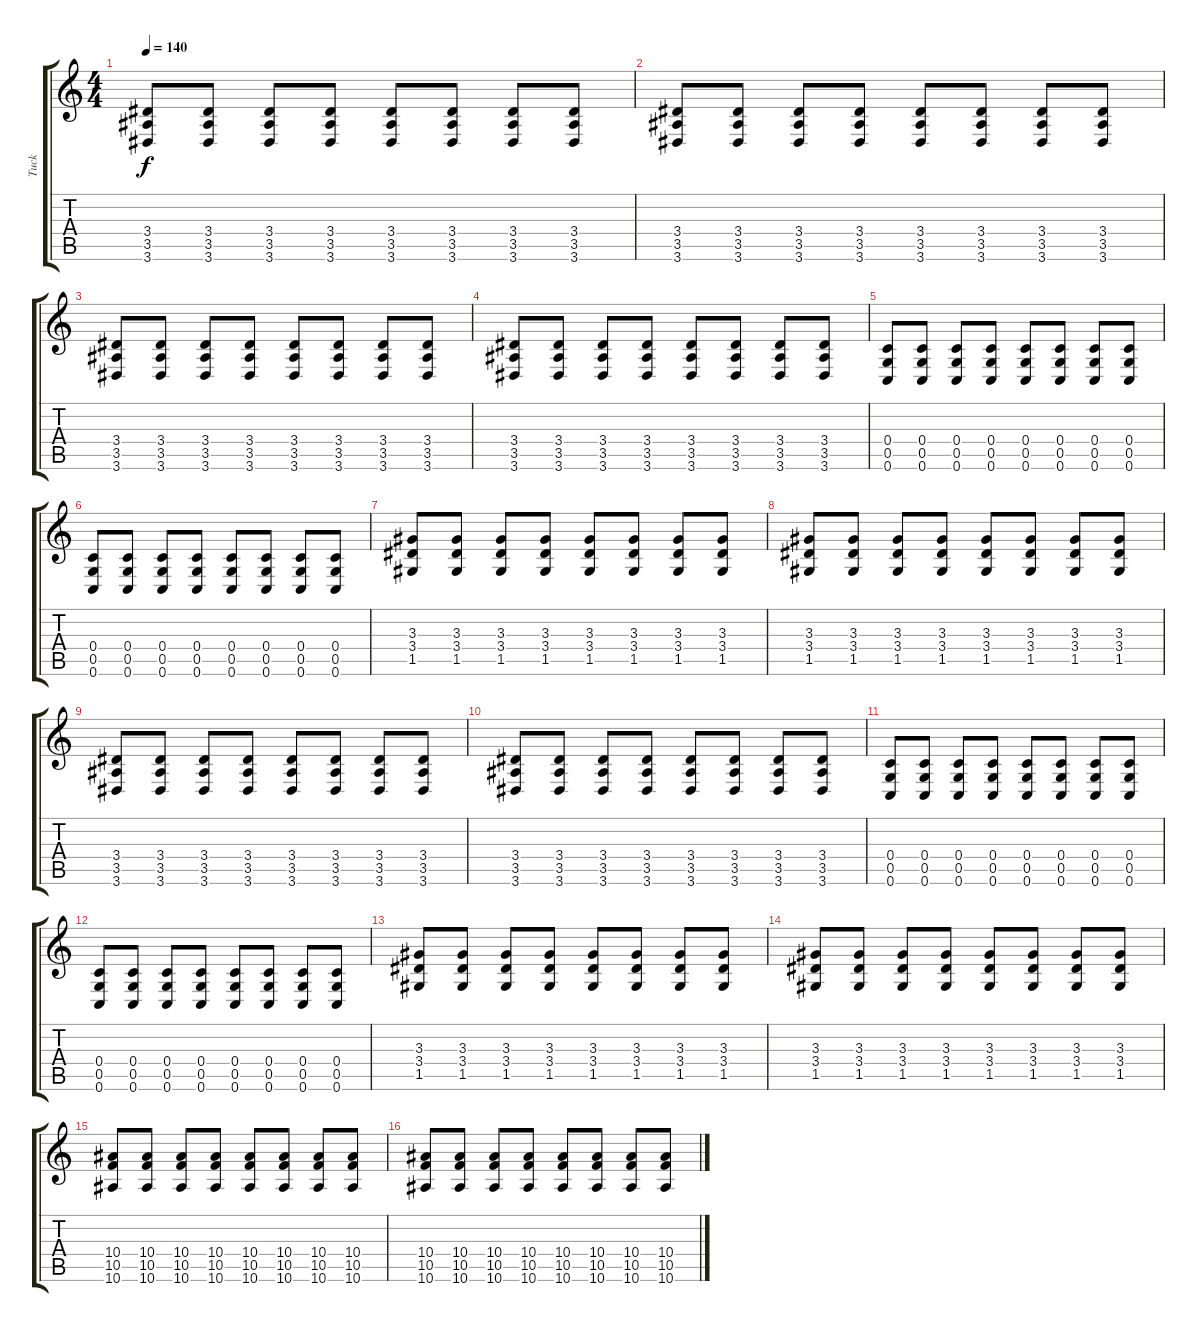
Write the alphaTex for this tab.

\track ("Tuck" "Tuck") {instrument distortionguitar}
\staff {score tabs}
\tuning (D4 A3 F3 C3 G2 C2) {hide}
\ts (4 4)
\tempo 140
\clef g2
\ks c
(3.4 3.5 3.6).8{dy f} (3.4 3.5 3.6).8 (3.4 3.5 3.6).8 (3.4 3.5 3.6).8 (3.4 3.5 3.6).8 (3.4 3.5 3.6).8 (3.4 3.5 3.6).8 (3.4 3.5 3.6).8 |
(3.4 3.5 3.6).8 (3.4 3.5 3.6).8 (3.4 3.5 3.6).8 (3.4 3.5 3.6).8 (3.4 3.5 3.6).8 (3.4 3.5 3.6).8 (3.4 3.5 3.6).8 (3.4 3.5 3.6).8 |
(3.4 3.5 3.6).8 (3.4 3.5 3.6).8 (3.4 3.5 3.6).8 (3.4 3.5 3.6).8 (3.4 3.5 3.6).8 (3.4 3.5 3.6).8 (3.4 3.5 3.6).8 (3.4 3.5 3.6).8 |
(3.4 3.5 3.6).8 (3.4 3.5 3.6).8 (3.4 3.5 3.6).8 (3.4 3.5 3.6).8 (3.4 3.5 3.6).8 (3.4 3.5 3.6).8 (3.4 3.5 3.6).8 (3.4 3.5 3.6).8 |
(0.4 0.5 0.6).8 (0.4 0.5 0.6).8 (0.4 0.5 0.6).8 (0.4 0.5 0.6).8 (0.4 0.5 0.6).8 (0.4 0.5 0.6).8 (0.4 0.5 0.6).8 (0.4 0.5 0.6).8 |
(0.4 0.5 0.6).8 (0.4 0.5 0.6).8 (0.4 0.5 0.6).8 (0.4 0.5 0.6).8 (0.4 0.5 0.6).8 (0.4 0.5 0.6).8 (0.4 0.5 0.6).8 (0.4 0.5 0.6).8 |
(3.3 3.4 1.5).8 (3.3 3.4 1.5).8 (3.3 3.4 1.5).8 (3.3 3.4 1.5).8 (3.3 3.4 1.5).8 (3.3 3.4 1.5).8 (3.3 3.4 1.5).8 (3.3 3.4 1.5).8 |
(3.3 3.4 1.5).8 (3.3 3.4 1.5).8 (3.3 3.4 1.5).8 (3.3 3.4 1.5).8 (3.3 3.4 1.5).8 (3.3 3.4 1.5).8 (3.3 3.4 1.5).8 (3.3 3.4 1.5).8 |
(3.4 3.5 3.6).8 (3.4 3.5 3.6).8 (3.4 3.5 3.6).8 (3.4 3.5 3.6).8 (3.4 3.5 3.6).8 (3.4 3.5 3.6).8 (3.4 3.5 3.6).8 (3.4 3.5 3.6).8 |
(3.4 3.5 3.6).8 (3.4 3.5 3.6).8 (3.4 3.5 3.6).8 (3.4 3.5 3.6).8 (3.4 3.5 3.6).8 (3.4 3.5 3.6).8 (3.4 3.5 3.6).8 (3.4 3.5 3.6).8 |
(0.4 0.5 0.6).8 (0.4 0.5 0.6).8 (0.4 0.5 0.6).8 (0.4 0.5 0.6).8 (0.4 0.5 0.6).8 (0.4 0.5 0.6).8 (0.4 0.5 0.6).8 (0.4 0.5 0.6).8 |
(0.4 0.5 0.6).8 (0.4 0.5 0.6).8 (0.4 0.5 0.6).8 (0.4 0.5 0.6).8 (0.4 0.5 0.6).8 (0.4 0.5 0.6).8 (0.4 0.5 0.6).8 (0.4 0.5 0.6).8 |
(3.3 3.4 1.5).8 (3.3 3.4 1.5).8 (3.3 3.4 1.5).8 (3.3 3.4 1.5).8 (3.3 3.4 1.5).8 (3.3 3.4 1.5).8 (3.3 3.4 1.5).8 (3.3 3.4 1.5).8 |
(3.3 3.4 1.5).8 (3.3 3.4 1.5).8 (3.3 3.4 1.5).8 (3.3 3.4 1.5).8 (3.3 3.4 1.5).8 (3.3 3.4 1.5).8 (3.3 3.4 1.5).8 (3.3 3.4 1.5).8 |
(10.4 10.5 10.6).8 (10.4 10.5 10.6).8 (10.4 10.5 10.6).8 (10.4 10.5 10.6).8 (10.4 10.5 10.6).8 (10.4 10.5 10.6).8 (10.4 10.5 10.6).8 (10.4 10.5 10.6).8 |
(10.4 10.5 10.6).8 (10.4 10.5 10.6).8 (10.4 10.5 10.6).8 (10.4 10.5 10.6).8 (10.4 10.5 10.6).8 (10.4 10.5 10.6).8 (10.4 10.5 10.6).8 (10.4 10.5 10.6).8
